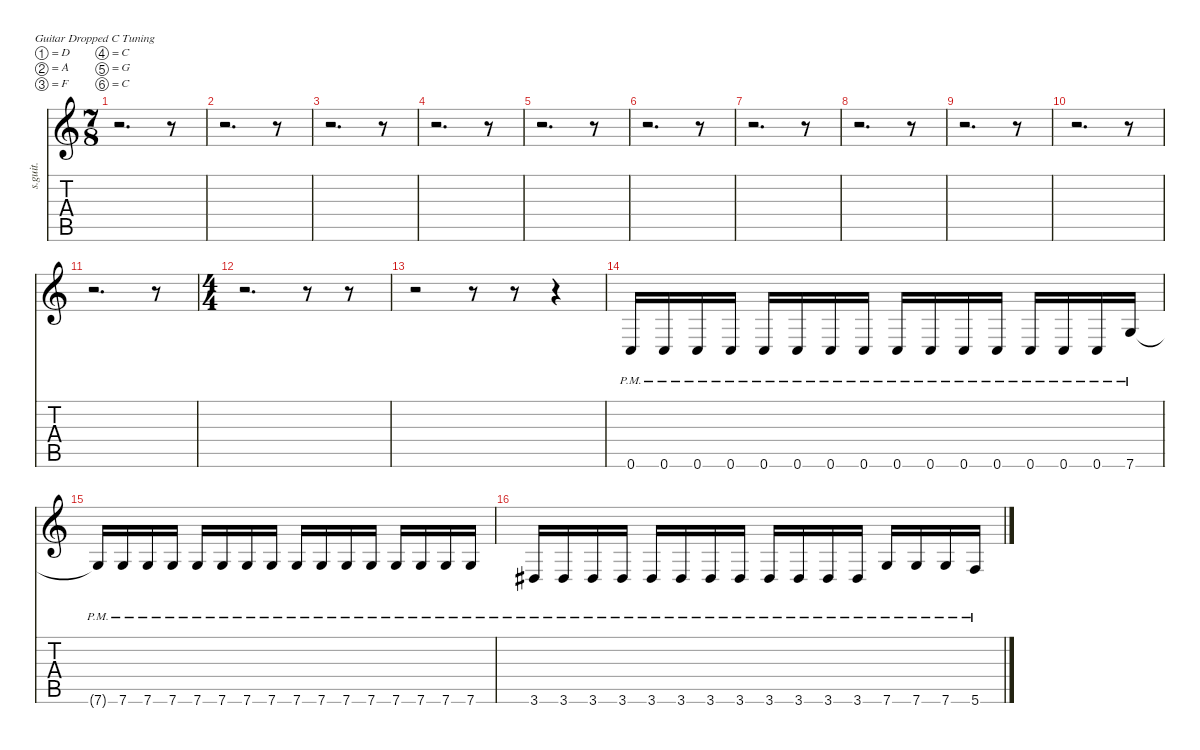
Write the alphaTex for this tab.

\defaultSystemsLayout 4
\hideDynamics
\bracketExtendMode nobrackets
\track ("Guitar2" "s.guit.") {instrument distortionguitar}
\staff {score tabs}
\tuning (D4 A3 F3 C3 G2 C2)
\ts (7 8)
\tempo (212 hide)
\clef g2
\ks c
r.2{d dy f} r.8 |
r.2{d} r.8 |
r.2{d} r.8 |
r.2{d} r.8 |
r.2{d} r.8 |
r.2{d} r.8 |
r.2{d} r.8 |
r.2{d} r.8 |
r.2{d} r.8 |
r.2{d} r.8 |
r.2{d} r.8 |
\ts (4 4)
\beaming (8 2 2 2 2)
r.2{d} r.8 r.8 |
r.2 r.8 r.8 r.4 |
\tempo (106 hide)
0.6{pm}.16{lyrics (0 "") lyrics (1 "") lyrics (2 "") lyrics (3 "") lyrics (4 "")} 0.6{pm}.16{lyrics (0 "") lyrics (1 "") lyrics (2 "") lyrics (3 "") lyrics (4 "")} 0.6{pm}.16{lyrics (0 "") lyrics (1 "") lyrics (2 "") lyrics (3 "") lyrics (4 "")} 0.6{pm}.16{lyrics (0 "") lyrics (1 "") lyrics (2 "") lyrics (3 "") lyrics (4 "")} 0.6{pm}.16{lyrics (0 "") lyrics (1 "") lyrics (2 "") lyrics (3 "") lyrics (4 "")} 0.6{pm}.16{lyrics (0 "") lyrics (1 "") lyrics (2 "") lyrics (3 "") lyrics (4 "")} 0.6{pm}.16{lyrics (0 "") lyrics (1 "") lyrics (2 "") lyrics (3 "") lyrics (4 "")} 0.6{pm}.16{lyrics (0 "") lyrics (1 "") lyrics (2 "") lyrics (3 "") lyrics (4 "")} 0.6{pm}.16{lyrics (0 "") lyrics (1 "") lyrics (2 "") lyrics (3 "") lyrics (4 "")} 0.6{pm}.16{lyrics (0 "") lyrics (1 "") lyrics (2 "") lyrics (3 "") lyrics (4 "")} 0.6{pm}.16{lyrics (0 "") lyrics (1 "") lyrics (2 "") lyrics (3 "") lyrics (4 "")} 0.6{pm}.16{lyrics (0 "") lyrics (1 "") lyrics (2 "") lyrics (3 "") lyrics (4 "")} 0.6{pm}.16{lyrics (0 "") lyrics (1 "") lyrics (2 "") lyrics (3 "") lyrics (4 "")} 0.6{pm}.16{lyrics (0 "") lyrics (1 "") lyrics (2 "") lyrics (3 "") lyrics (4 "")} 0.6{pm}.16{lyrics (0 "") lyrics (1 "") lyrics (2 "") lyrics (3 "") lyrics (4 "")} 7.6{pm}.16{lyrics (0 "") lyrics (1 "") lyrics (2 "") lyrics (3 "") lyrics (4 "")} |
7.6{pm t}.16{lyrics (0 "") lyrics (1 "") lyrics (2 "") lyrics (3 "") lyrics (4 "")} 7.6{pm}.16{lyrics (0 "") lyrics (1 "") lyrics (2 "") lyrics (3 "") lyrics (4 "")} 7.6{pm}.16{lyrics (0 "") lyrics (1 "") lyrics (2 "") lyrics (3 "") lyrics (4 "")} 7.6{pm}.16{lyrics (0 "") lyrics (1 "") lyrics (2 "") lyrics (3 "") lyrics (4 "")} 7.6{pm}.16{lyrics (0 "") lyrics (1 "") lyrics (2 "") lyrics (3 "") lyrics (4 "")} 7.6{pm}.16{lyrics (0 "") lyrics (1 "") lyrics (2 "") lyrics (3 "") lyrics (4 "")} 7.6{pm}.16{lyrics (0 "") lyrics (1 "") lyrics (2 "") lyrics (3 "") lyrics (4 "")} 7.6{pm}.16{lyrics (0 "") lyrics (1 "") lyrics (2 "") lyrics (3 "") lyrics (4 "")} 7.6{pm}.16{lyrics (0 "") lyrics (1 "") lyrics (2 "") lyrics (3 "") lyrics (4 "")} 7.6{pm}.16{lyrics (0 "") lyrics (1 "") lyrics (2 "") lyrics (3 "") lyrics (4 "")} 7.6{pm}.16{lyrics (0 "") lyrics (1 "") lyrics (2 "") lyrics (3 "") lyrics (4 "")} 7.6{pm}.16{lyrics (0 "") lyrics (1 "") lyrics (2 "") lyrics (3 "") lyrics (4 "")} 7.6{pm}.16{lyrics (0 "") lyrics (1 "") lyrics (2 "") lyrics (3 "") lyrics (4 "")} 7.6{pm}.16{lyrics (0 "") lyrics (1 "") lyrics (2 "") lyrics (3 "") lyrics (4 "")} 7.6{pm}.16{lyrics (0 "") lyrics (1 "") lyrics (2 "") lyrics (3 "") lyrics (4 "")} 7.6{pm}.16{lyrics (0 "") lyrics (1 "") lyrics (2 "") lyrics (3 "") lyrics (4 "")} |
3.6{pm acc #}.16{lyrics (0 "") lyrics (1 "") lyrics (2 "") lyrics (3 "") lyrics (4 "")} 3.6{pm acc #}.16{lyrics (0 "") lyrics (1 "") lyrics (2 "") lyrics (3 "") lyrics (4 "")} 3.6{pm acc #}.16{lyrics (0 "") lyrics (1 "") lyrics (2 "") lyrics (3 "") lyrics (4 "")} 3.6{pm acc #}.16{lyrics (0 "") lyrics (1 "") lyrics (2 "") lyrics (3 "") lyrics (4 "")} 3.6{pm acc #}.16{lyrics (0 "") lyrics (1 "") lyrics (2 "") lyrics (3 "") lyrics (4 "")} 3.6{pm acc #}.16{lyrics (0 "") lyrics (1 "") lyrics (2 "") lyrics (3 "") lyrics (4 "")} 3.6{pm acc #}.16{lyrics (0 "") lyrics (1 "") lyrics (2 "") lyrics (3 "") lyrics (4 "")} 3.6{pm acc #}.16{lyrics (0 "") lyrics (1 "") lyrics (2 "") lyrics (3 "") lyrics (4 "")} 3.6{pm acc #}.16{lyrics (0 "") lyrics (1 "") lyrics (2 "") lyrics (3 "") lyrics (4 "")} 3.6{pm acc #}.16{lyrics (0 "") lyrics (1 "") lyrics (2 "") lyrics (3 "") lyrics (4 "")} 3.6{pm acc #}.16{lyrics (0 "") lyrics (1 "") lyrics (2 "") lyrics (3 "") lyrics (4 "")} 3.6{pm acc #}.16{lyrics (0 "") lyrics (1 "") lyrics (2 "") lyrics (3 "") lyrics (4 "")} 7.6{pm}.16{lyrics (0 "") lyrics (1 "") lyrics (2 "") lyrics (3 "") lyrics (4 "")} 7.6{pm}.16{lyrics (0 "") lyrics (1 "") lyrics (2 "") lyrics (3 "") lyrics (4 "")} 7.6{pm}.16{lyrics (0 "") lyrics (1 "") lyrics (2 "") lyrics (3 "") lyrics (4 "")} 5.6{pm}.16{lyrics (0 "") lyrics (1 "") lyrics (2 "") lyrics (3 "") lyrics (4 "")}
